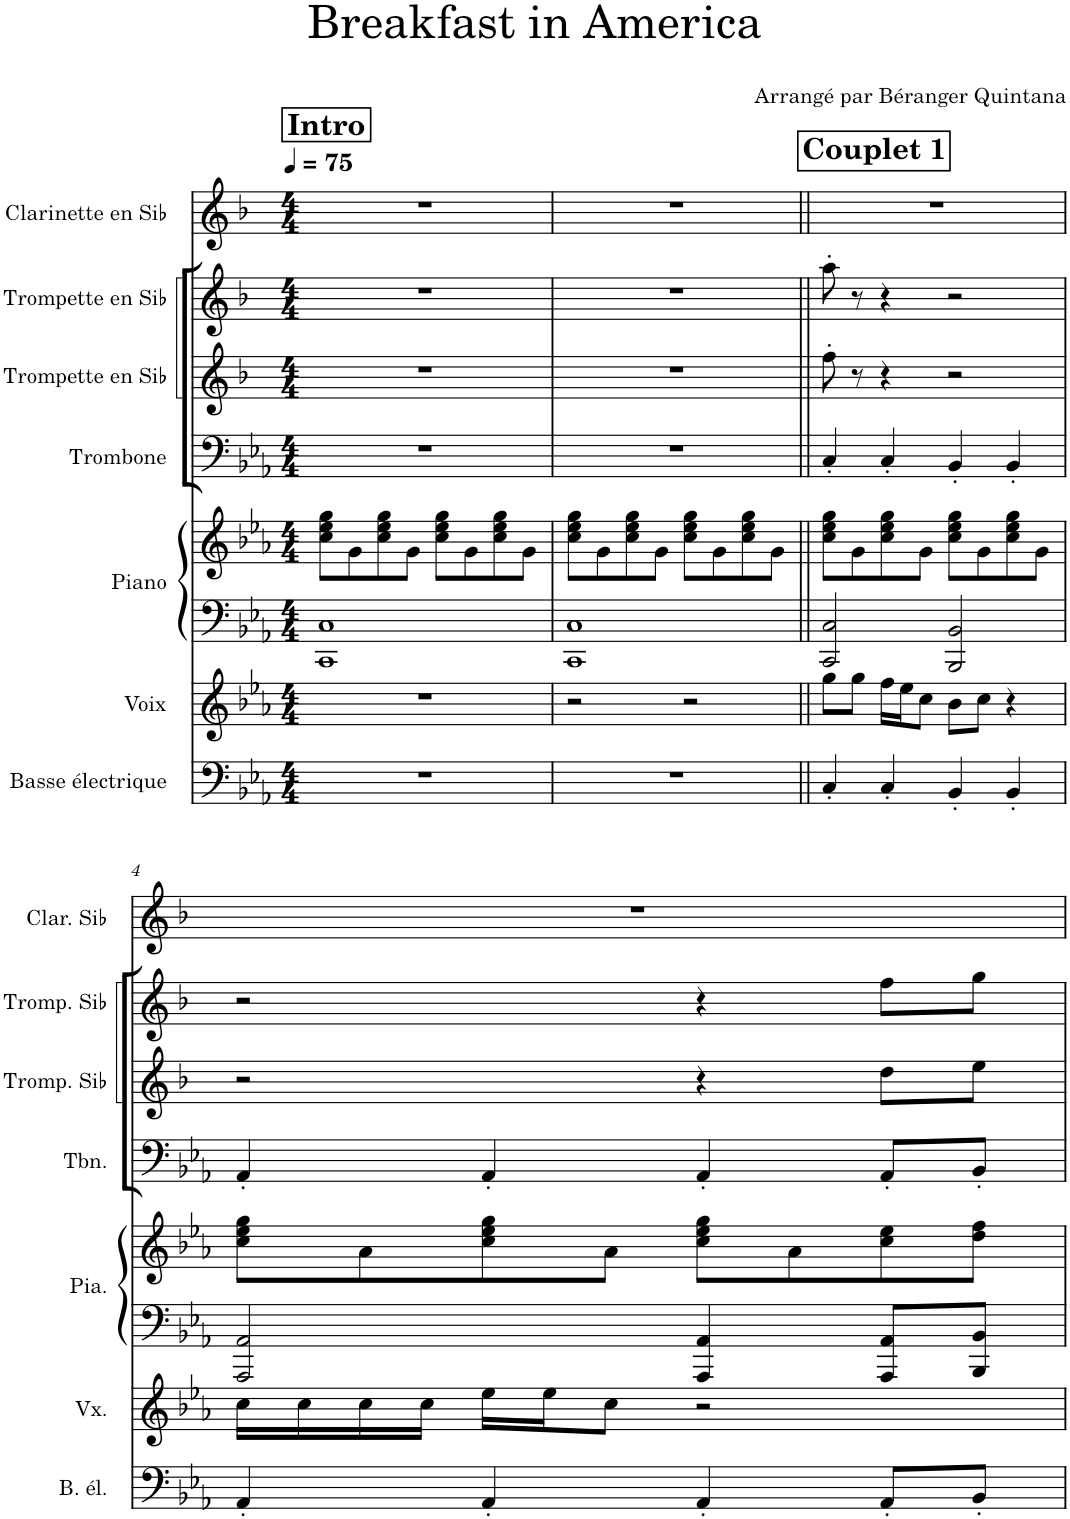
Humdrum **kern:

**kern	**kern	**kern	**kern	**kern	**kern	**kern	**kern
*part7	*part6	*part5	*part5	*part4	*part3	*part2	*part1
*staff8	*staff7	*staff6	*staff5	*staff4	*staff3	*staff2	*staff1
*I"Basse électrique	*I"Voix	*I"Piano	*	*I"Trombone	*I"Trompette en Sib	*I"Trompette en Sib	*I"Clarinette en Sib
*I'B. él.	*I'Vx.	*I'Pia.	*	*I'Tbn.	*I'Tromp. Sib	*I'Tromp. Sib	*I'Clar. Sib
*clefF4	*clefG2	*clefF4	*clefG2	*clefF4	*clefG2	*clefG2	*clefG2
*Trd7c12	*	*	*	*	*Trd1c2	*Trd1c2	*Trd1c2
*k[b-e-a-]	*k[b-e-a-]	*k[b-e-a-]	*k[b-e-a-]	*k[b-e-a-]	*k[b-]	*k[b-]	*k[b-]
*M4/4	*M4/4	*M4/4	*M4/4	*M4/4	*M4/4	*M4/4	*M4/4
*MM75	*MM75	*MM75	*MM75	*MM75	*MM75	*MM75	*MM75
!!LO:REH:place=s1:a:B:cj:fs=14:t=Intro
=1	=1	=1	=1	=1	=1	=1	=1
1r	1r	1CC 1C	8cc\ 8ee-\ 8gg\L	1r	1r	1r	1r
.	.	.	8g\	.	.	.	.
.	.	.	8cc\ 8ee-\ 8gg\	.	.	.	.
.	.	.	8g\J	.	.	.	.
.	.	.	8cc\ 8ee-\ 8gg\L	.	.	.	.
.	.	.	8g\	.	.	.	.
.	.	.	8cc\ 8ee-\ 8gg\	.	.	.	.
.	.	.	8g\J	.	.	.	.
=2	=2	=2	=2	=2	=2	=2	=2
1r	2r	1CC 1C	8cc\ 8ee-\ 8gg\L	1r	1r	1r	1r
.	.	.	8g\	.	.	.	.
.	.	.	8cc\ 8ee-\ 8gg\	.	.	.	.
.	.	.	8g\J	.	.	.	.
.	2r	.	8cc\ 8ee-\ 8gg\L	.	.	.	.
.	.	.	8g\	.	.	.	.
.	.	.	8cc\ 8ee-\ 8gg\	.	.	.	.
.	.	.	8g\J	.	.	.	.
!!LO:REH:place=s1:a:B:cj:fs=14:t=Couplet 1
=3||	=3||	=3||	=3||	=3||	=3||	=3||	=3||
4C'/	8gg\L	2CC/ 2C/	8cc\ 8ee-\ 8gg\L	4C'/	8ff'\	8aa'\	1r
.	8gg\J	.	8g\	.	8r	8r	.
4C'/	16ff\LL	.	8cc\ 8ee-\ 8gg\	4C'/	4r	4r	.
.	16ee-\J	.	.	.	.	.	.
.	8cc\J	.	8g\J	.	.	.	.
4BB-'/	8b-\L	2BBB-/ 2BB-/	8cc\ 8ee-\ 8gg\L	4BB-'/	2r	2r	.
.	8cc\J	.	8g\	.	.	.	.
4BB-'/	4r	.	8cc\ 8ee-\ 8gg\	4BB-'/	.	.	.
.	.	.	8g\J	.	.	.	.
!!LO:LB:g=z
=4	=4	=4	=4	=4	=4	=4	=4
4AA-'/	16cc\LL	2AAA-/ 2AA-/	8cc\ 8ee-\ 8gg\L	4AA-'/	2r	2r	1r
.	16cc\	.	.	.	.	.	.
.	16cc\	.	8a-\	.	.	.	.
.	16cc\JJ	.	.	.	.	.	.
4AA-'/	16ee-\LL	.	8cc\ 8ee-\ 8gg\	4AA-'/	.	.	.
.	16ee-\J	.	.	.	.	.	.
.	8cc\J	.	8a-\J	.	.	.	.
4AA-'/	2r	4AAA-/ 4AA-/	8cc\ 8ee-\ 8gg\L	4AA-'/	4r	4r	.
.	.	.	8a-\	.	.	.	.
8AA-'/L	.	8AAA-/ 8AA-/L	8cc\ 8ee-\	8AA-'/L	8dd\L	8ff\L	.
8BB-'/J	.	8BBB-/ 8BB-/J	8dd\ 8ff\J	8BB-'/J	8ee\J	8gg\J	.
=	=	=	=	=	=	=	=
*-	*-	*-	*-	*-	*-	*-	*-
